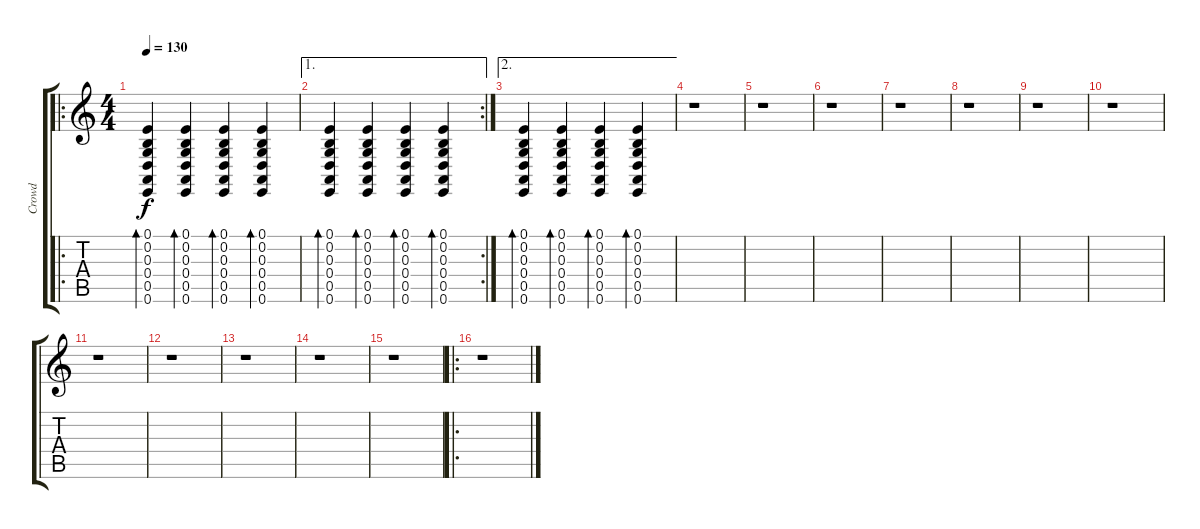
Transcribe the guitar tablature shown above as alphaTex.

\track ("Crowd" "Crowd") {instrument applause}
\staff {score tabs}
\tuning (E4 B3 G3 D3 A2 E2) {hide}
\ro
\ts (4 4)
\tempo 130
\clef g2
\ks c
(0.1 0.2 0.3 0.4 0.5 0.6).4{bd 120 dy f instrument applause} (0.1 0.2 0.3 0.4 0.5 0.6).4{bd 120} (0.1 0.2 0.3 0.4 0.5 0.6).4{bd 120} (0.1 0.2 0.3 0.4 0.5 0.6).4{bd 120} |
\ae 1
\rc 2
(0.1 0.2 0.3 0.4 0.5 0.6).4{bd 120} (0.1 0.2 0.3 0.4 0.5 0.6).4{bd 120} (0.1 0.2 0.3 0.4 0.5 0.6).4{bd 120} (0.1 0.2 0.3 0.4 0.5 0.6).4{bd 120} |
\ae 2
(0.1 0.2 0.3 0.4 0.5 0.6).4{bd 120} (0.1 0.2 0.3 0.4 0.5 0.6).4{bd 120} (0.1 0.2 0.3 0.4 0.5 0.6).4{bd 120} (0.1 0.2 0.3 0.4 0.5 0.6).4{bd 120} |
r.1 |
r.1 |
r.1 |
r.1 |
r.1 |
r.1 |
r.1 |
r.1 |
r.1 |
r.1 |
r.1 |
r.1 |
\ro
r.1
